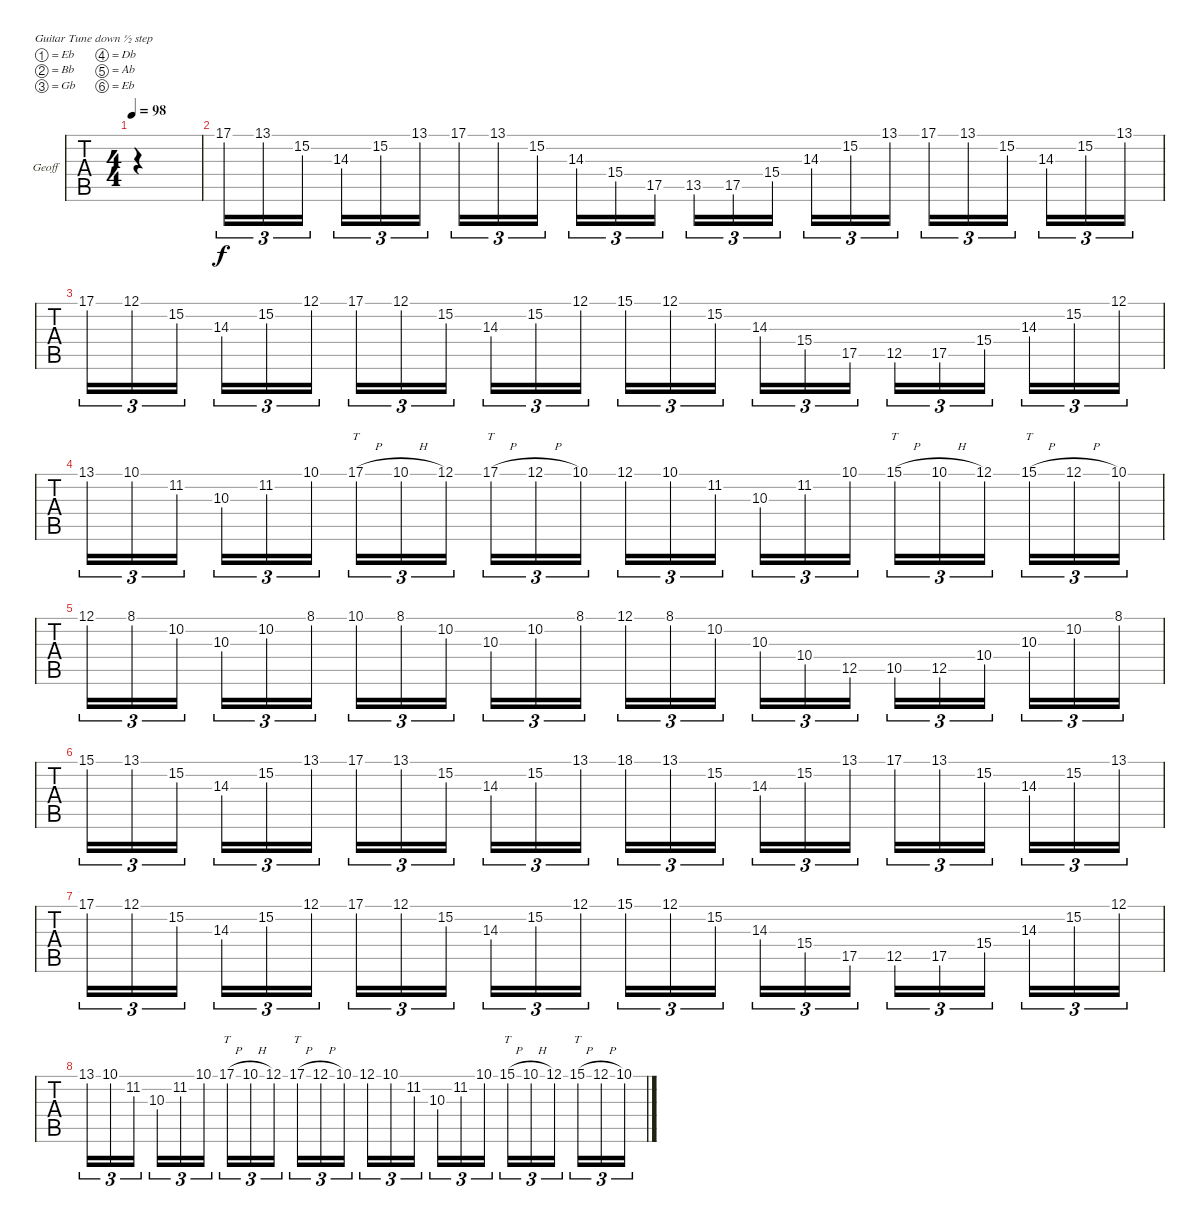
\defaultSystemsLayout 4
\bracketExtendMode groupsimilarinstruments
\multiBarRest
\firstSystemTrackNameOrientation horizontal
\otherSystemsTrackNameOrientation horizontal
\track ("Geoff" "Geoff") {instrument acousticguitarsteel}
\staff {tabs}
\tuning (Eb4 Bb3 Gb3 Db3 Ab2 Eb2)
\ts (4 4)
\tempo 98
\clef g2
\ks c
|
17.1.16{tu (3 2)} 13.1.16{tu (3 2)} 15.2.16{tu (3 2)} 14.3.16{tu (3 2)} 15.2.16{tu (3 2)} 13.1.16{tu (3 2)} 17.1.16{tu (3 2)} 13.1.16{tu (3 2)} 15.2.16{tu (3 2)} 14.3.16{tu (3 2)} 15.4.16{tu (3 2)} 17.5.16{tu (3 2)} 13.5.16{tu (3 2)} 17.5.16{tu (3 2)} 15.4.16{tu (3 2)} 14.3.16{tu (3 2)} 15.2.16{tu (3 2)} 13.1.16{tu (3 2)} 17.1.16{tu (3 2)} 13.1.16{tu (3 2)} 15.2.16{tu (3 2)} 14.3.16{tu (3 2)} 15.2.16{tu (3 2)} 13.1.16{tu (3 2)} |
17.1.16{tu (3 2)} 12.1.16{tu (3 2)} 15.2.16{tu (3 2)} 14.3.16{tu (3 2)} 15.2.16{tu (3 2)} 12.1.16{tu (3 2)} 17.1.16{tu (3 2)} 12.1.16{tu (3 2)} 15.2.16{tu (3 2)} 14.3.16{tu (3 2)} 15.2.16{tu (3 2)} 12.1.16{tu (3 2)} 15.1.16{tu (3 2)} 12.1.16{tu (3 2)} 15.2.16{tu (3 2)} 14.3.16{tu (3 2)} 15.4.16{tu (3 2)} 17.5.16{tu (3 2)} 12.5.16{tu (3 2)} 17.5.16{tu (3 2)} 15.4.16{tu (3 2)} 14.3.16{tu (3 2)} 15.2.16{tu (3 2)} 12.1.16{tu (3 2)} |
13.1.16{tu (3 2)} 10.1.16{tu (3 2)} 11.2.16{tu (3 2)} 10.3.16{tu (3 2)} 11.2.16{tu (3 2)} 10.1.16{tu (3 2)} 17.1{h}.16{tt tu (3 2)} 10.1{h}.16{tu (3 2)} 12.1.16{tu (3 2)} 17.1{h}.16{tt tu (3 2)} 12.1{h}.16{tu (3 2)} 10.1.16{tu (3 2)} 12.1.16{tu (3 2)} 10.1.16{tu (3 2)} 11.2.16{tu (3 2)} 10.3.16{tu (3 2)} 11.2.16{tu (3 2)} 10.1.16{tu (3 2)} 15.1{h}.16{tt tu (3 2)} 10.1{h}.16{tu (3 2)} 12.1.16{tu (3 2)} 15.1{h}.16{tt tu (3 2)} 12.1{h}.16{tu (3 2)} 10.1.16{tu (3 2)} |
12.1.16{tu (3 2)} 8.1.16{tu (3 2)} 10.2.16{tu (3 2)} 10.3.16{tu (3 2)} 10.2.16{tu (3 2)} 8.1.16{tu (3 2)} 10.1.16{tu (3 2)} 8.1.16{tu (3 2)} 10.2.16{tu (3 2)} 10.3.16{tu (3 2)} 10.2.16{tu (3 2)} 8.1.16{tu (3 2)} 12.1.16{tu (3 2)} 8.1.16{tu (3 2)} 10.2.16{tu (3 2)} 10.3.16{tu (3 2)} 10.4.16{tu (3 2)} 12.5.16{tu (3 2)} 10.5.16{tu (3 2)} 12.5.16{tu (3 2)} 10.4.16{tu (3 2)} 10.3.16{tu (3 2)} 10.2.16{tu (3 2)} 8.1.16{tu (3 2)} |
15.1.16{tu (3 2)} 13.1.16{tu (3 2)} 15.2.16{tu (3 2)} 14.3.16{tu (3 2)} 15.2.16{tu (3 2)} 13.1.16{tu (3 2)} 17.1.16{tu (3 2)} 13.1.16{tu (3 2)} 15.2.16{tu (3 2)} 14.3.16{tu (3 2)} 15.2.16{tu (3 2)} 13.1.16{tu (3 2)} 18.1.16{tu (3 2)} 13.1.16{tu (3 2)} 15.2.16{tu (3 2)} 14.3.16{tu (3 2)} 15.2.16{tu (3 2)} 13.1.16{tu (3 2)} 17.1.16{tu (3 2)} 13.1.16{tu (3 2)} 15.2.16{tu (3 2)} 14.3.16{tu (3 2)} 15.2.16{tu (3 2)} 13.1.16{tu (3 2)} |
17.1.16{tu (3 2)} 12.1.16{tu (3 2)} 15.2.16{tu (3 2)} 14.3.16{tu (3 2)} 15.2.16{tu (3 2)} 12.1.16{tu (3 2)} 17.1.16{tu (3 2)} 12.1.16{tu (3 2)} 15.2.16{tu (3 2)} 14.3.16{tu (3 2)} 15.2.16{tu (3 2)} 12.1.16{tu (3 2)} 15.1.16{tu (3 2)} 12.1.16{tu (3 2)} 15.2.16{tu (3 2)} 14.3.16{tu (3 2)} 15.4.16{tu (3 2)} 17.5.16{tu (3 2)} 12.5.16{tu (3 2)} 17.5.16{tu (3 2)} 15.4.16{tu (3 2)} 14.3.16{tu (3 2)} 15.2.16{tu (3 2)} 12.1.16{tu (3 2)} |
13.1.16{tu (3 2)} 10.1.16{tu (3 2)} 11.2.16{tu (3 2)} 10.3.16{tu (3 2)} 11.2.16{tu (3 2)} 10.1.16{tu (3 2)} 17.1{h}.16{tt tu (3 2)} 10.1{h}.16{tu (3 2)} 12.1.16{tu (3 2)} 17.1{h}.16{tt tu (3 2)} 12.1{h}.16{tu (3 2)} 10.1.16{tu (3 2)} 12.1.16{tu (3 2)} 10.1.16{tu (3 2)} 11.2.16{tu (3 2)} 10.3.16{tu (3 2)} 11.2.16{tu (3 2)} 10.1.16{tu (3 2)} 15.1{h}.16{tt tu (3 2)} 10.1{h}.16{tu (3 2)} 12.1.16{tu (3 2)} 15.1{h}.16{tt tu (3 2)} 12.1{h}.16{tu (3 2)} 10.1.16{tu (3 2)}
